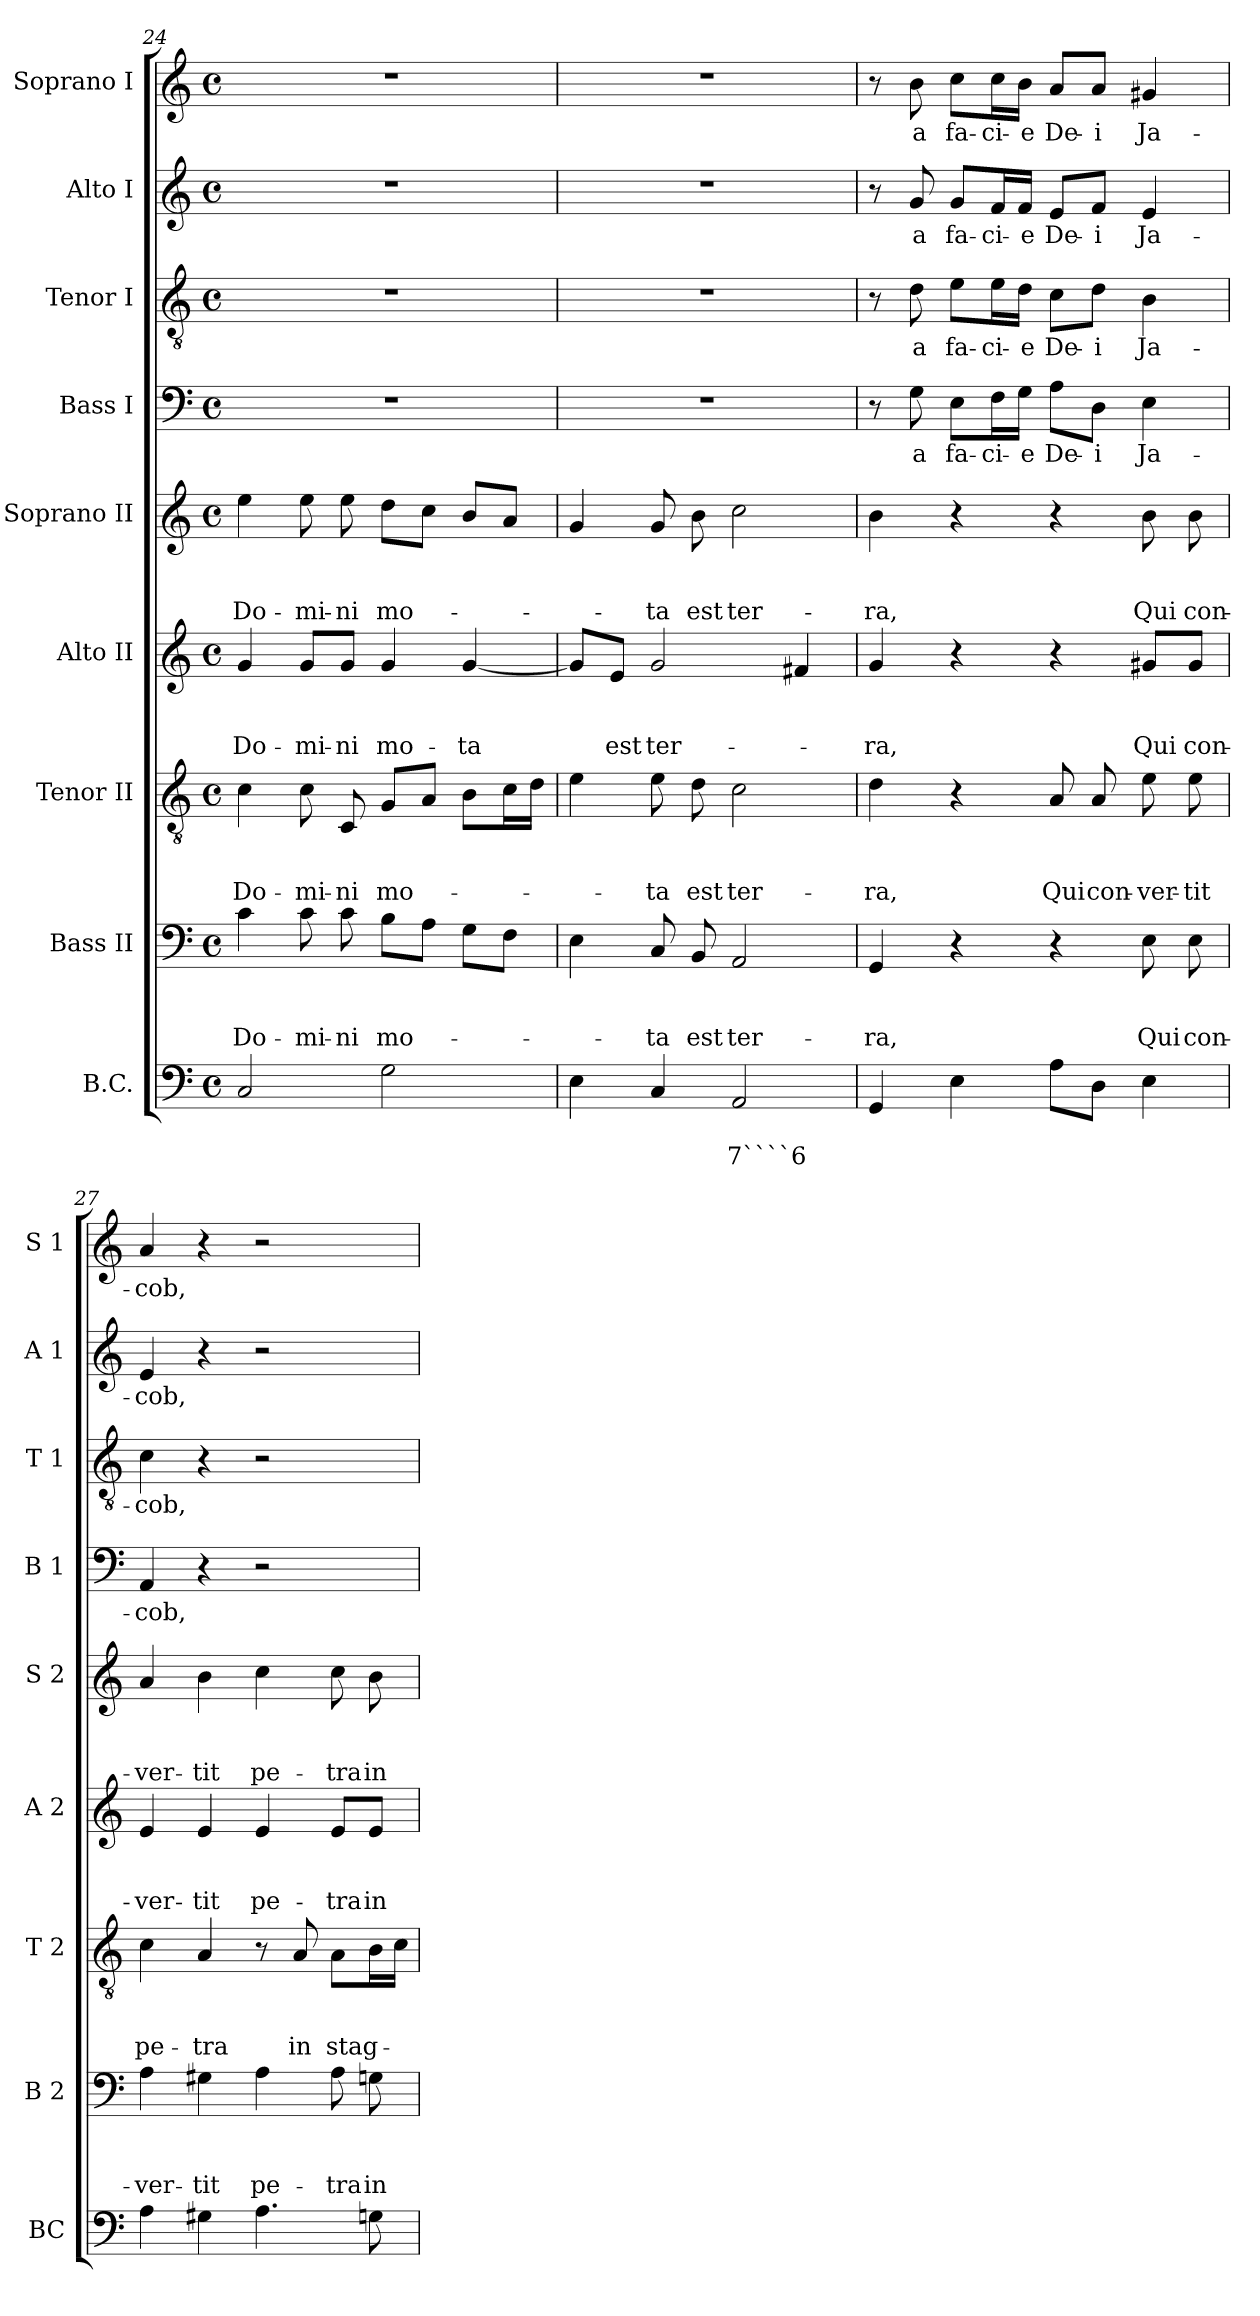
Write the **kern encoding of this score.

**kern	**text	**text	**kern	**text	**text	**text	**kern	**text	**text	**text	**kern	**text	**text	**text	**kern	**text	**text	**text	**kern	**text	**kern	**text	**kern	**text	**kern	**text
*part9	*part9	*part9	*part8	*part8	*part8	*part8	*part7	*part7	*part7	*part7	*part6	*part6	*part6	*part6	*part5	*part5	*part5	*part5	*part4	*part4	*part3	*part3	*part2	*part2	*part1	*part1
*staff9	*staff9	*staff9	*staff8	*staff8	*staff8	*staff8	*staff7	*staff7	*staff7	*staff7	*staff6	*staff6	*staff6	*staff6	*staff5	*staff5	*staff5	*staff5	*staff4	*staff4	*staff3	*staff3	*staff2	*staff2	*staff1	*staff1
*I"B.C.	*	*	*I"Bass II	*	*	*	*I"Tenor II	*	*	*	*I"Alto II	*	*	*	*I"Soprano II	*	*	*	*I"Bass I	*	*I"Tenor I	*	*I"Alto I	*	*I"Soprano I	*
*I'BC	*	*	*I'B 2	*	*	*	*I'T 2	*	*	*	*I'A 2	*	*	*	*I'S 2	*	*	*	*I'B 1	*	*I'T 1	*	*I'A 1	*	*I'S 1	*
*clefF4	*	*	*clefF4	*	*	*	*clefGv2	*	*	*	*clefG2	*	*	*	*clefG2	*	*	*	*clefF4	*	*clefGv2	*	*clefG2	*	*clefG2	*
*k[]	*	*	*k[]	*	*	*	*k[]	*	*	*	*k[]	*	*	*	*k[]	*	*	*	*k[]	*	*k[]	*	*k[]	*	*k[]	*
*C:	*	*	*C:	*	*	*	*C:	*	*	*	*C:	*	*	*	*C:	*	*	*	*C:	*	*C:	*	*C:	*	*C:	*
*M4/4	*	*	*M4/4	*	*	*	*M4/4	*	*	*	*M4/4	*	*	*	*M4/4	*	*	*	*M4/4	*	*M4/4	*	*M4/4	*	*M4/4	*
*met(c)	*	*	*met(c)	*	*	*	*met(c)	*	*	*	*met(c)	*	*	*	*met(c)	*	*	*	*met(c)	*	*met(c)	*	*met(c)	*	*met(c)	*
=24	=24	=24	=24	=24	=24	=24	=24	=24	=24	=24	=24	=24	=24	=24	=24	=24	=24	=24	=24	=24	=24	=24	=24	=24	=24	=24
!	!	!	!	!	!	!LO:LY:b	!	!	!	!LO:LY:b	!	!	!	!LO:LY:b	!	!	!	!LO:LY:b	!	!	!	!	!	!	!	!
2C/	.	.	4c\	.	.	Do-	4c\	.	.	Do-	4g/	.	.	Do-	4ee\	.	.	Do-	1r	.	1r	.	1r	.	1r	.
!	!	!	!	!	!	!LO:LY:b	!	!	!	!LO:LY:b	!	!	!	!LO:LY:b	!	!	!	!LO:LY:b	!	!	!	!	!	!	!	!
.	.	.	8c\	.	.	-mi-	8c\	.	.	-mi-	8g/L	.	.	-mi-	8ee\	.	.	-mi-	.	.	.	.	.	.	.	.
!	!	!	!	!	!	!LO:LY:b	!	!	!	!LO:LY:b	!	!	!	!LO:LY:b	!	!	!	!LO:LY:b	!	!	!	!	!	!	!	!
.	.	.	8c\	.	.	-ni	8C/	.	.	-ni	8g/J	.	.	-ni	8ee\	.	.	-ni	.	.	.	.	.	.	.	.
!	!	!	!	!	!	!LO:LY:b	!	!	!	!LO:LY:b	!	!	!	!LO:LY:b	!	!	!	!LO:LY:b	!	!	!	!	!	!	!	!
2G\	.	.	8B\L	.	.	mo-	8G/L	.	.	mo-	4g/	.	.	mo-	8dd\L	.	.	mo-	.	.	.	.	.	.	.	.
.	.	.	8A\J	.	.	.	8A/J	.	.	.	.	.	.	.	8cc\J	.	.	.	.	.	.	.	.	.	.	.
!	!	!	!	!	!	!	!	!	!	!	!	!	!	!LO:LY:b	!	!	!	!	!	!	!	!	!	!	!	!
.	.	.	8G\L	.	.	.	8B\L	.	.	.	[4g/	.	.	-ta	8b/L	.	.	.	.	.	.	.	.	.	.	.
.	.	.	8F\J	.	.	.	16c\L	.	.	.	.	.	.	.	8a/J	.	.	.	.	.	.	.	.	.	.	.
.	.	.	.	.	.	.	16d\JJ	.	.	.	.	.	.	.	.	.	.	.	.	.	.	.	.	.	.	.
!!LO:PB:g=z
=25	=25	=25	=25	=25	=25	=25	=25	=25	=25	=25	=25	=25	=25	=25	=25	=25	=25	=25	=25	=25	=25	=25	=25	=25	=25	=25
4E\	.	.	4E\	.	.	.	4e\	.	.	.	8g/L]	.	.	.	4g/	.	.	.	1r	.	1r	.	1r	.	1r	.
!	!	!	!	!	!	!	!	!	!	!	!	!	!	!LO:LY:b	!	!	!	!	!	!	!	!	!	!	!	!
.	.	.	.	.	.	.	.	.	.	.	8e/J	.	.	est	.	.	.	.	.	.	.	.	.	.	.	.
!	!	!	!	!	!	!LO:LY:b	!	!	!	!LO:LY:b	!	!	!	!LO:LY:b	!	!	!	!LO:LY:b	!	!	!	!	!	!	!	!
4C/	.	.	8C/	.	.	-ta	8e\	.	.	-ta	2g/	.	.	ter-	8g/	.	.	-ta	.	.	.	.	.	.	.	.
!	!	!	!	!	!	!LO:LY:b	!	!	!	!LO:LY:b	!	!	!	!	!	!	!	!LO:LY:b	!	!	!	!	!	!	!	!
.	.	.	8BB/	.	.	est	8d\	.	.	est	.	.	.	.	8b\	.	.	est	.	.	.	.	.	.	.	.
!	!	!LO:LY:b	!	!	!	!LO:LY:b	!	!	!	!LO:LY:b	!	!	!	!	!	!	!	!LO:LY:b	!	!	!	!	!	!	!	!
2AA/	.	7````6	2AA/	.	.	ter-	2c\	.	.	ter-	.	.	.	.	2cc\	.	.	ter-	.	.	.	.	.	.	.	.
.	.	.	.	.	.	.	.	.	.	.	4f#X/	.	.	.	.	.	.	.	.	.	.	.	.	.	.	.
=26	=26	=26	=26	=26	=26	=26	=26	=26	=26	=26	=26	=26	=26	=26	=26	=26	=26	=26	=26	=26	=26	=26	=26	=26	=26	=26
!	!	!	!	!	!	!LO:LY:b	!	!	!	!LO:LY:b	!	!	!	!LO:LY:b	!	!	!	!LO:LY:b	!	!	!	!	!	!	!	!
4GG/	.	.	4GG/	.	.	-ra,	4d\	.	.	-ra,	4g/	.	.	-ra,	4b\	.	.	-ra,	8r	.	8r	.	8r	.	8r	.
!	!	!	!	!	!	!	!	!	!	!	!	!	!	!	!	!	!	!	!	!LO:LY:b	!	!LO:LY:b	!	!LO:LY:b	!	!LO:LY:b
.	.	.	.	.	.	.	.	.	.	.	.	.	.	.	.	.	.	.	8G\	a	8d\	a	8g/	a	8b\	a
!	!	!	!	!	!	!	!	!	!	!	!	!	!	!	!	!	!	!	!	!LO:LY:b	!	!LO:LY:b	!	!LO:LY:b	!	!LO:LY:b
4E\	.	.	4r	.	.	.	4r	.	.	.	4r	.	.	.	4r	.	.	.	8E\L	fa-	8e\L	fa-	8g/L	fa-	8cc\L	fa-
!	!	!	!	!	!	!	!	!	!	!	!	!	!	!	!	!	!	!	!	!LO:LY:b	!	!LO:LY:b	!	!LO:LY:b	!	!LO:LY:b
.	.	.	.	.	.	.	.	.	.	.	.	.	.	.	.	.	.	.	16F\L	-ci-	16e\L	-ci-	16f/L	-ci-	16cc\L	-ci-
!	!	!	!	!	!	!	!	!	!	!	!	!	!	!	!	!	!	!	!	!LO:LY:b	!	!LO:LY:b	!	!LO:LY:b	!	!LO:LY:b
.	.	.	.	.	.	.	.	.	.	.	.	.	.	.	.	.	.	.	16G\JJ	-e	16d\JJ	-e	16f/JJ	-e	16b\JJ	-e
!	!	!	!	!	!	!	!	!	!	!LO:LY:b	!	!	!	!	!	!	!	!	!	!LO:LY:b	!	!LO:LY:b	!	!LO:LY:b	!	!LO:LY:b
8A\L	.	.	4r	.	.	.	8A/	.	.	Qui	4r	.	.	.	4r	.	.	.	8A\L	De-	8c\L	De-	8e/L	De-	8a/L	De-
!	!	!	!	!	!	!	!	!	!	!LO:LY:b	!	!	!	!	!	!	!	!	!	!LO:LY:b	!	!LO:LY:b	!	!LO:LY:b	!	!LO:LY:b
8D\J	.	.	.	.	.	.	8A/	.	.	con-	.	.	.	.	.	.	.	.	8D\J	-i	8d\J	-i	8f/J	-i	8a/J	-i
!	!	!	!	!	!	!LO:LY:b	!	!	!	!LO:LY:b	!	!	!	!LO:LY:b	!	!	!	!LO:LY:b	!	!LO:LY:b	!	!LO:LY:b	!	!LO:LY:b	!	!LO:LY:b
4E\	.	.	8E\	.	.	Qui	8e\	.	.	-ver-	8g#X/L	.	.	Qui	8b\	.	.	Qui	4E\	Ja-	4B\	Ja-	4e/	Ja-	4g#X/	Ja-
!	!	!	!	!	!	!LO:LY:b	!	!	!	!LO:LY:b	!	!	!	!LO:LY:b	!	!	!	!LO:LY:b	!	!	!	!	!	!	!	!
.	.	.	8E\	.	.	con-	8e\	.	.	-tit	8g#/J	.	.	con-	8b\	.	.	con-	.	.	.	.	.	.	.	.
=27	=27	=27	=27	=27	=27	=27	=27	=27	=27	=27	=27	=27	=27	=27	=27	=27	=27	=27	=27	=27	=27	=27	=27	=27	=27	=27
!	!	!	!	!	!	!LO:LY:b	!	!	!	!LO:LY:b	!	!	!	!LO:LY:b	!	!	!	!LO:LY:b	!	!LO:LY:b	!	!LO:LY:b	!	!LO:LY:b	!	!LO:LY:b
4A\	.	.	4A\	.	.	-ver-	4c\	.	.	pe-	4e/	.	.	-ver-	4a/	.	.	-ver-	4AA/	-cob,	4c\	-cob,	4e/	-cob,	4a/	-cob,
!	!	!	!	!	!	!LO:LY:b	!	!	!	!LO:LY:b	!	!	!	!LO:LY:b	!	!	!	!LO:LY:b	!	!	!	!	!	!	!	!
4G#X\	.	.	4G#X\	.	.	-tit	4A/	.	.	-tra	4e/	.	.	-tit	4b\	.	.	-tit	4r	.	4r	.	4r	.	4r	.
!	!	!	!	!	!	!LO:LY:b	!	!	!	!	!	!	!	!LO:LY:b	!	!	!	!LO:LY:b	!	!	!	!	!	!	!	!
4.A\	.	.	4A\	.	.	pe-	8r	.	.	.	4e/	.	.	pe-	4cc\	.	.	pe-	2r	.	2r	.	2r	.	2r	.
!	!	!	!	!	!	!	!	!	!	!LO:LY:b	!	!	!	!	!	!	!	!	!	!	!	!	!	!	!	!
.	.	.	.	.	.	.	8A/	.	.	in	.	.	.	.	.	.	.	.	.	.	.	.	.	.	.	.
!	!	!	!	!	!	!LO:LY:b	!	!	!	!LO:LY:b	!	!	!	!LO:LY:b	!	!	!	!LO:LY:b	!	!	!	!	!	!	!	!
.	.	.	8A\	.	.	-tra	8A\L	.	.	stag-	8e/L	.	.	-tra	8cc\	.	.	-tra	.	.	.	.	.	.	.	.
!	!	!	!	!	!	!LO:LY:b	!	!	!	!	!	!	!	!LO:LY:b	!	!	!	!LO:LY:b	!	!	!	!	!	!	!	!
8Gn\	.	.	8Gn\	.	.	in	16B\L	.	.	.	8e/J	.	.	in	8b\	.	.	in	.	.	.	.	.	.	.	.
.	.	.	.	.	.	.	16c\JJ	.	.	.	.	.	.	.	.	.	.	.	.	.	.	.	.	.	.	.
=	=	=	=	=	=	=	=	=	=	=	=	=	=	=	=	=	=	=	=	=	=	=	=	=	=	=
*-	*-	*-	*-	*-	*-	*-	*-	*-	*-	*-	*-	*-	*-	*-	*-	*-	*-	*-	*-	*-	*-	*-	*-	*-	*-	*-
